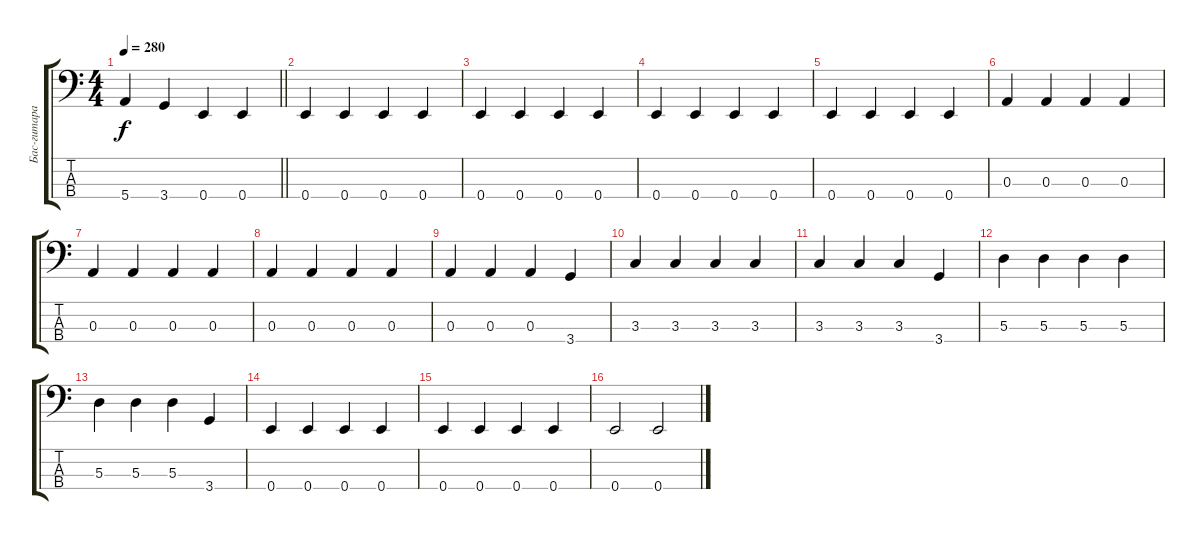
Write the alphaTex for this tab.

\track ("Бас-гитара" "Бас-гитара") {instrument electricbasspick}
\staff {score tabs}
\tuning (G2 D2 A1 E1) {hide}
\ts (4 4)
\tempo 280
\clef f4
\barLineRight lightlight
\ks c
5.4.4{dy f} 3.4.4 0.4.4 0.4.4 |
0.4.4 0.4.4 0.4.4 0.4.4 |
0.4.4 0.4.4 0.4.4 0.4.4 |
0.4.4 0.4.4 0.4.4 0.4.4 |
0.4.4 0.4.4 0.4.4 0.4.4 |
0.3.4 0.3.4 0.3.4 0.3.4 |
0.3.4 0.3.4 0.3.4 0.3.4 |
0.3.4 0.3.4 0.3.4 0.3.4 |
0.3.4 0.3.4 0.3.4 3.4.4 |
3.3.4 3.3.4 3.3.4 3.3.4 |
3.3.4 3.3.4 3.3.4 3.4.4 |
5.3.4 5.3.4 5.3.4 5.3.4 |
5.3.4 5.3.4 5.3.4 3.4.4 |
0.4.4 0.4.4 0.4.4 0.4.4 |
0.4.4 0.4.4 0.4.4 0.4.4 |
0.4.2 0.4.2
